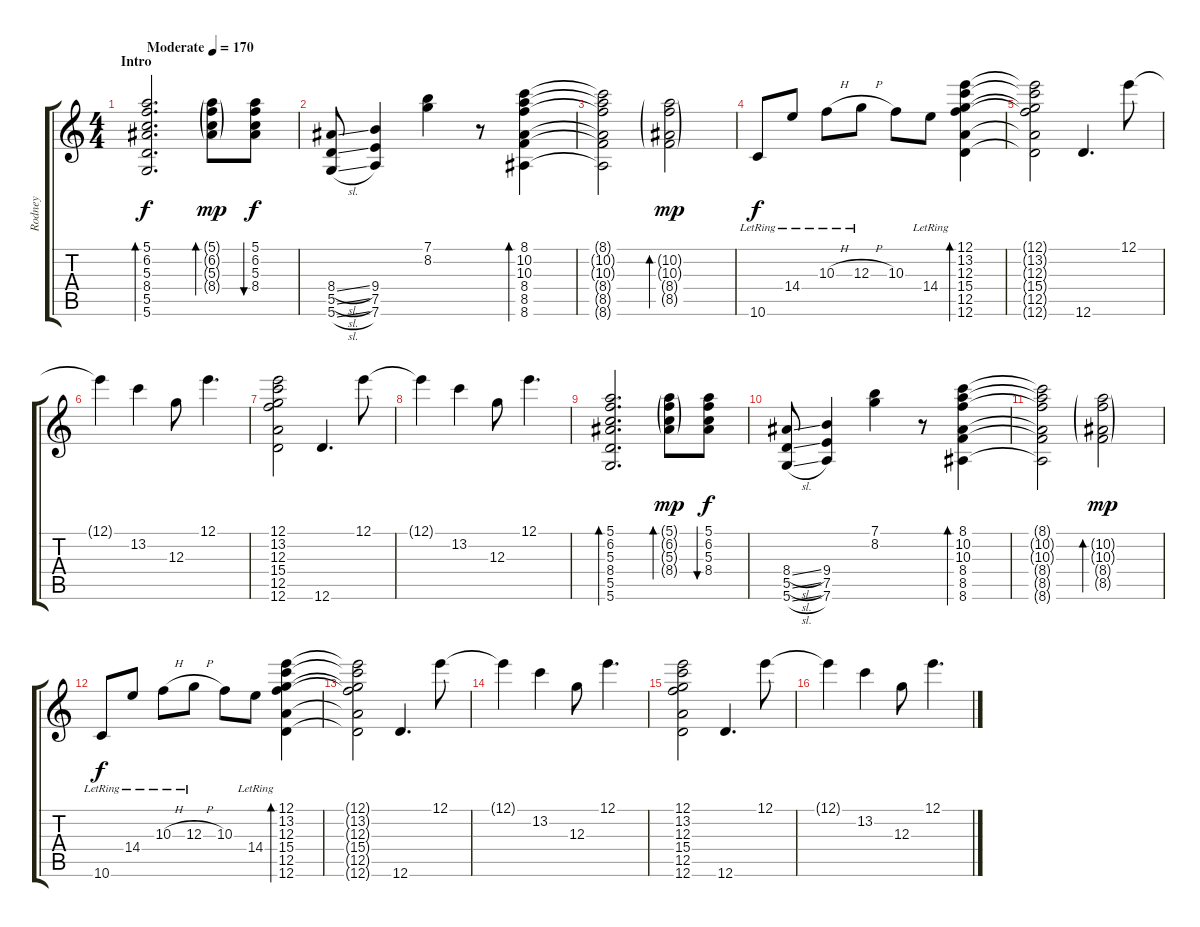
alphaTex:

\track ("Rodney" "Rodney") {instrument distortionguitar}
\staff {score tabs}
\tuning (E4 B3 G3 D3 A2 D2) {hide}
\ts (4 4)
\section ("" "Intro")
\tempo (170 "Moderate")
\tempo 145
\tempo (170 "Moderate")
\clef g2
\ks c
(5.1 6.2 5.3 8.4 5.5 5.6).2{d bd 120 dy f instrument electricguitarjazz} (5.1{g} 6.2{g} 5.3{g} 8.4{g}).8{bd 120 dy mp} (5.1 6.2 5.3 8.4).8{bu 120 dy f} |
(8.4{sl} 5.5{sl} 5.6{sl}).8 (9.4 7.5 7.6).4 (7.1 8.2).4 r.8 (8.1 10.2 10.3 8.4 8.5 8.6).4{bd 120} |
(8.1{t} 10.2{t} 10.3{t} 8.4{t} 8.5{t} 8.6{t}).2 (10.2{g} 10.3{g} 8.4{g} 8.5{g}).2{bd 120 dy mp} |
10.6{lr}.8{dy f} 14.4{lr}.8 10.3{h lr}.8 12.3{h lr}.8 10.3.8 14.4{lr}.8 (12.1 13.2 12.3 15.4 12.5 12.6).4{bd 120} |
(12.1{t} 13.2{t} 12.3{t} 15.4{t} 12.5{t} 12.6{t}).2 12.6.4{d} 12.1.8 |
12.1{t}.4 13.2.4 12.3.8 12.1.4{d} |
(12.1 13.2 12.3 15.4 12.5 12.6).2 12.6.4{d} 12.1.8 |
12.1{t}.4 13.2.4 12.3.8 12.1.4{d} |
(5.1 6.2 5.3 8.4 5.5 5.6).2{d bd 120} (5.1{g} 6.2{g} 5.3{g} 8.4{g}).8{bd 120 dy mp} (5.1 6.2 5.3 8.4).8{bu 120 dy f} |
(8.4{sl} 5.5{sl} 5.6{sl}).8 (9.4 7.5 7.6).4 (7.1 8.2).4 r.8 (8.1 10.2 10.3 8.4 8.5 8.6).4{bd 120} |
(8.1{t} 10.2{t} 10.3{t} 8.4{t} 8.5{t} 8.6{t}).2 (10.2{g} 10.3{g} 8.4{g} 8.5{g}).2{bd 120 dy mp} |
10.6{lr}.8{dy f} 14.4{lr}.8 10.3{h lr}.8 12.3{h lr}.8 10.3.8 14.4{lr}.8 (12.1 13.2 12.3 15.4 12.5 12.6).4{bd 120} |
(12.1{t} 13.2{t} 12.3{t} 15.4{t} 12.5{t} 12.6{t}).2 12.6.4{d} 12.1.8 |
12.1{t}.4 13.2.4 12.3.8 12.1.4{d} |
(12.1 13.2 12.3 15.4 12.5 12.6).2 12.6.4{d} 12.1.8 |
12.1{t}.4 13.2.4 12.3.8 12.1.4{d}
